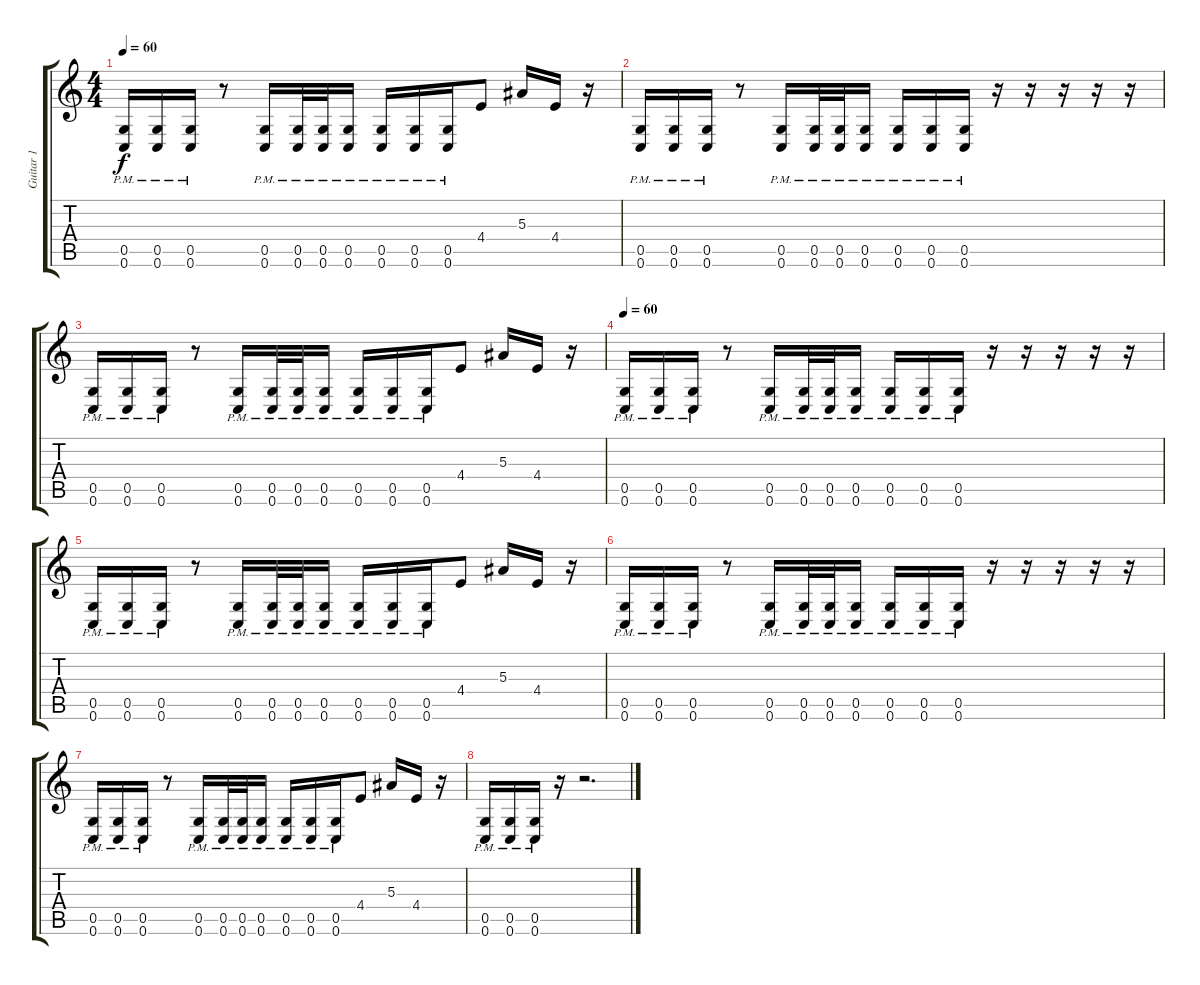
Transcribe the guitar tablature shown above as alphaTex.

\track ("Guitar 1" "Guitar 1") {instrument distortionguitar}
\staff {score tabs}
\tuning (D4 A3 F3 C3 G2 C2) {hide}
\ts (4 4)
\tempo 60
\clef g2
\ks c
(0.5{pm} 0.6{pm}).16{dy f} (0.5{pm} 0.6{pm}).16 (0.5{pm} 0.6{pm}).16 r.8 (0.5{pm} 0.6{pm}).16 (0.5{pm} 0.6{pm}).32 (0.5{pm} 0.6{pm}).32 (0.5{pm} 0.6{pm}).16 (0.5{pm} 0.6{pm}).16 (0.5{pm} 0.6{pm}).16 (0.5{pm} 0.6{pm}).16 4.4.8 5.3.16 4.4.16 r.16 |
(0.5{pm} 0.6{pm}).16 (0.5{pm} 0.6{pm}).16 (0.5{pm} 0.6{pm}).16 r.8 (0.5{pm} 0.6{pm}).16 (0.5{pm} 0.6{pm}).32 (0.5{pm} 0.6{pm}).32 (0.5{pm} 0.6{pm}).16 (0.5{pm} 0.6{pm}).16 (0.5{pm} 0.6{pm}).16 (0.5{pm} 0.6{pm}).16 r.16 r.16 r.16 r.16 r.16 |
(0.5{pm} 0.6{pm}).16 (0.5{pm} 0.6{pm}).16 (0.5{pm} 0.6{pm}).16 r.8 (0.5{pm} 0.6{pm}).16 (0.5{pm} 0.6{pm}).32 (0.5{pm} 0.6{pm}).32 (0.5{pm} 0.6{pm}).16 (0.5{pm} 0.6{pm}).16 (0.5{pm} 0.6{pm}).16 (0.5{pm} 0.6{pm}).16 4.4.8 5.3.16 4.4.16 r.16 |
\tempo 60
(0.5{pm} 0.6{pm}).16 (0.5{pm} 0.6{pm}).16 (0.5{pm} 0.6{pm}).16 r.8 (0.5{pm} 0.6{pm}).16 (0.5{pm} 0.6{pm}).32 (0.5{pm} 0.6{pm}).32 (0.5{pm} 0.6{pm}).16 (0.5{pm} 0.6{pm}).16 (0.5{pm} 0.6{pm}).16 (0.5{pm} 0.6{pm}).16 r.16 r.16 r.16 r.16 r.16 |
(0.5{pm} 0.6{pm}).16 (0.5{pm} 0.6{pm}).16 (0.5{pm} 0.6{pm}).16 r.8 (0.5{pm} 0.6{pm}).16 (0.5{pm} 0.6{pm}).32 (0.5{pm} 0.6{pm}).32 (0.5{pm} 0.6{pm}).16 (0.5{pm} 0.6{pm}).16 (0.5{pm} 0.6{pm}).16 (0.5{pm} 0.6{pm}).16 4.4.8 5.3.16 4.4.16 r.16 |
(0.5{pm} 0.6{pm}).16 (0.5{pm} 0.6{pm}).16 (0.5{pm} 0.6{pm}).16 r.8 (0.5{pm} 0.6{pm}).16 (0.5{pm} 0.6{pm}).32 (0.5{pm} 0.6{pm}).32 (0.5{pm} 0.6{pm}).16 (0.5{pm} 0.6{pm}).16 (0.5{pm} 0.6{pm}).16 (0.5{pm} 0.6{pm}).16 r.16 r.16 r.16 r.16 r.16 |
(0.5{pm} 0.6{pm}).16 (0.5{pm} 0.6{pm}).16 (0.5{pm} 0.6{pm}).16 r.8 (0.5{pm} 0.6{pm}).16 (0.5{pm} 0.6{pm}).32 (0.5{pm} 0.6{pm}).32 (0.5{pm} 0.6{pm}).16 (0.5{pm} 0.6{pm}).16 (0.5{pm} 0.6{pm}).16 (0.5{pm} 0.6{pm}).16 4.4.8 5.3.16 4.4.16 r.16 |
(0.5{pm} 0.6{pm}).16 (0.5{pm} 0.6{pm}).16 (0.5{pm} 0.6{pm}).16 r.16 r.2{d}
